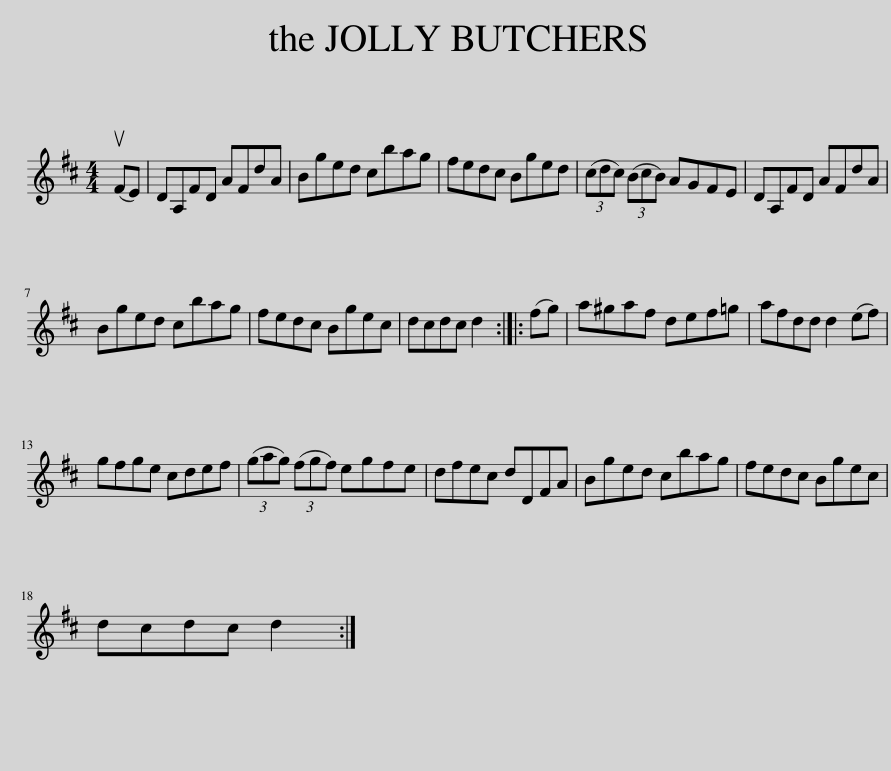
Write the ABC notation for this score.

X:1
L:1/8
M:4/4
I:linebreak $
K:D
V:1 treble
V:1
 (uFE) | DA,FD AFdA | Bged cbag | fedc Bged | (3(cdc) (3(BcB) AGFE | %5
 DA,FD AFdA |$ Bged cbag | fedc Bgec | dcdc d2 :: (fg) | %10
 a^gaf def=g | afdd d2 (ef) |$ gfge cdef | (3(gag) (3(fgf) egfe | dfec dDFA | %15
 Bged cbag | fedc Bgec |$ dcdc d2 :| %18
